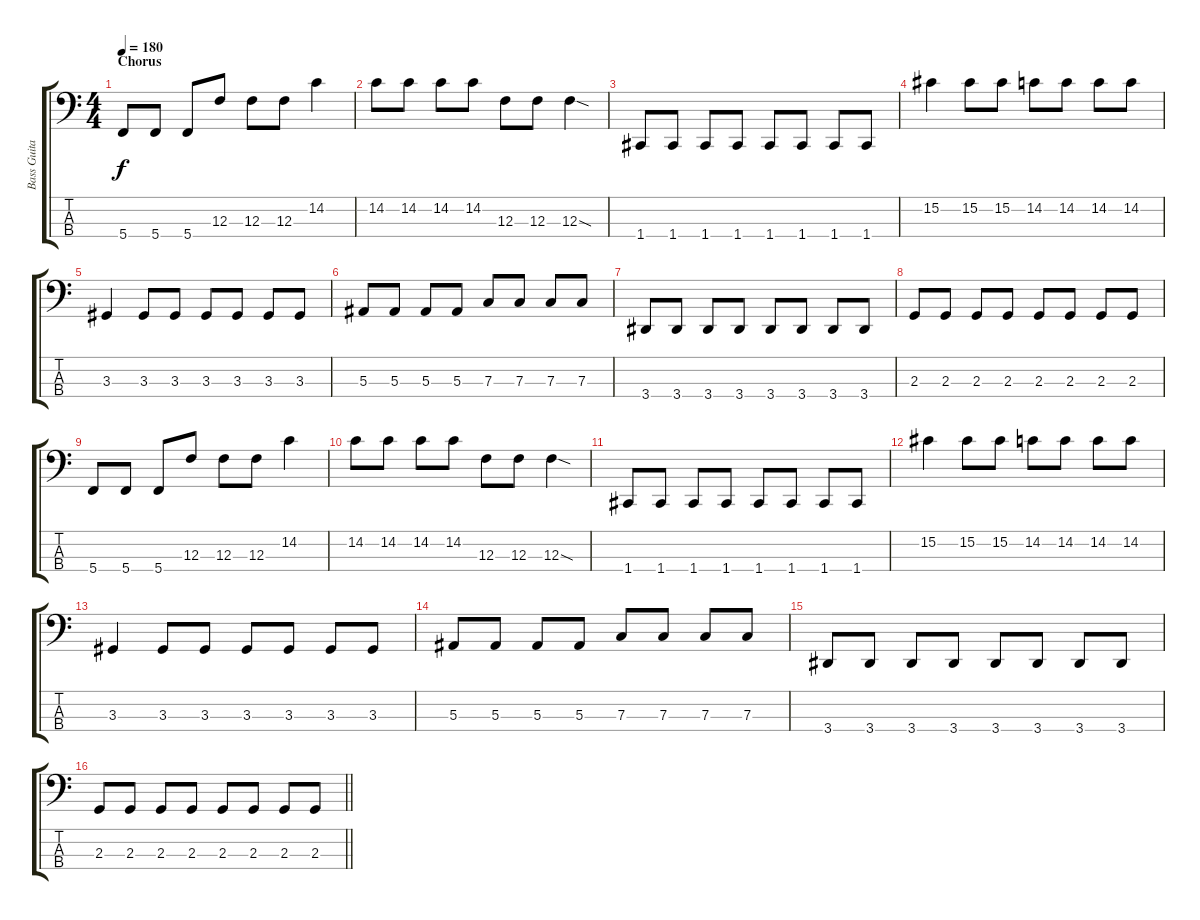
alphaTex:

\track ("Bass Guitar" "Bass Guita") {instrument electricbassfinger}
\staff {score tabs}
\tuning (Eb2 Bb1 F1 C1) {hide}
\ts (4 4)
\section ("" "Chorus")
\tempo 180
\clef f4
\ks c
5.4.8{dy f} 5.4.8 5.4.8 12.3.8 12.3.8 12.3.8 14.2.4 |
14.2.8 14.2.8 14.2.8 14.2.8 12.3.8 12.3.8 12.3{sod}.4 |
1.4.8 1.4.8 1.4.8 1.4.8 1.4.8 1.4.8 1.4.8 1.4.8 |
15.2.4 15.2.8 15.2.8 14.2.8 14.2.8 14.2.8 14.2.8 |
3.3.4 3.3.8 3.3.8 3.3.8 3.3.8 3.3.8 3.3.8 |
5.3.8 5.3.8 5.3.8 5.3.8 7.3.8 7.3.8 7.3.8 7.3.8 |
3.4.8 3.4.8 3.4.8 3.4.8 3.4.8 3.4.8 3.4.8 3.4.8 |
2.3.8 2.3.8 2.3.8 2.3.8 2.3.8 2.3.8 2.3.8 2.3.8 |
5.4.8 5.4.8 5.4.8 12.3.8 12.3.8 12.3.8 14.2.4 |
14.2.8 14.2.8 14.2.8 14.2.8 12.3.8 12.3.8 12.3{sod}.4 |
1.4.8 1.4.8 1.4.8 1.4.8 1.4.8 1.4.8 1.4.8 1.4.8 |
15.2.4 15.2.8 15.2.8 14.2.8 14.2.8 14.2.8 14.2.8 |
3.3.4 3.3.8 3.3.8 3.3.8 3.3.8 3.3.8 3.3.8 |
5.3.8 5.3.8 5.3.8 5.3.8 7.3.8 7.3.8 7.3.8 7.3.8 |
3.4.8 3.4.8 3.4.8 3.4.8 3.4.8 3.4.8 3.4.8 3.4.8 |
\barLineRight lightlight
2.3.8 2.3.8 2.3.8 2.3.8 2.3.8 2.3.8 2.3.8 2.3.8
